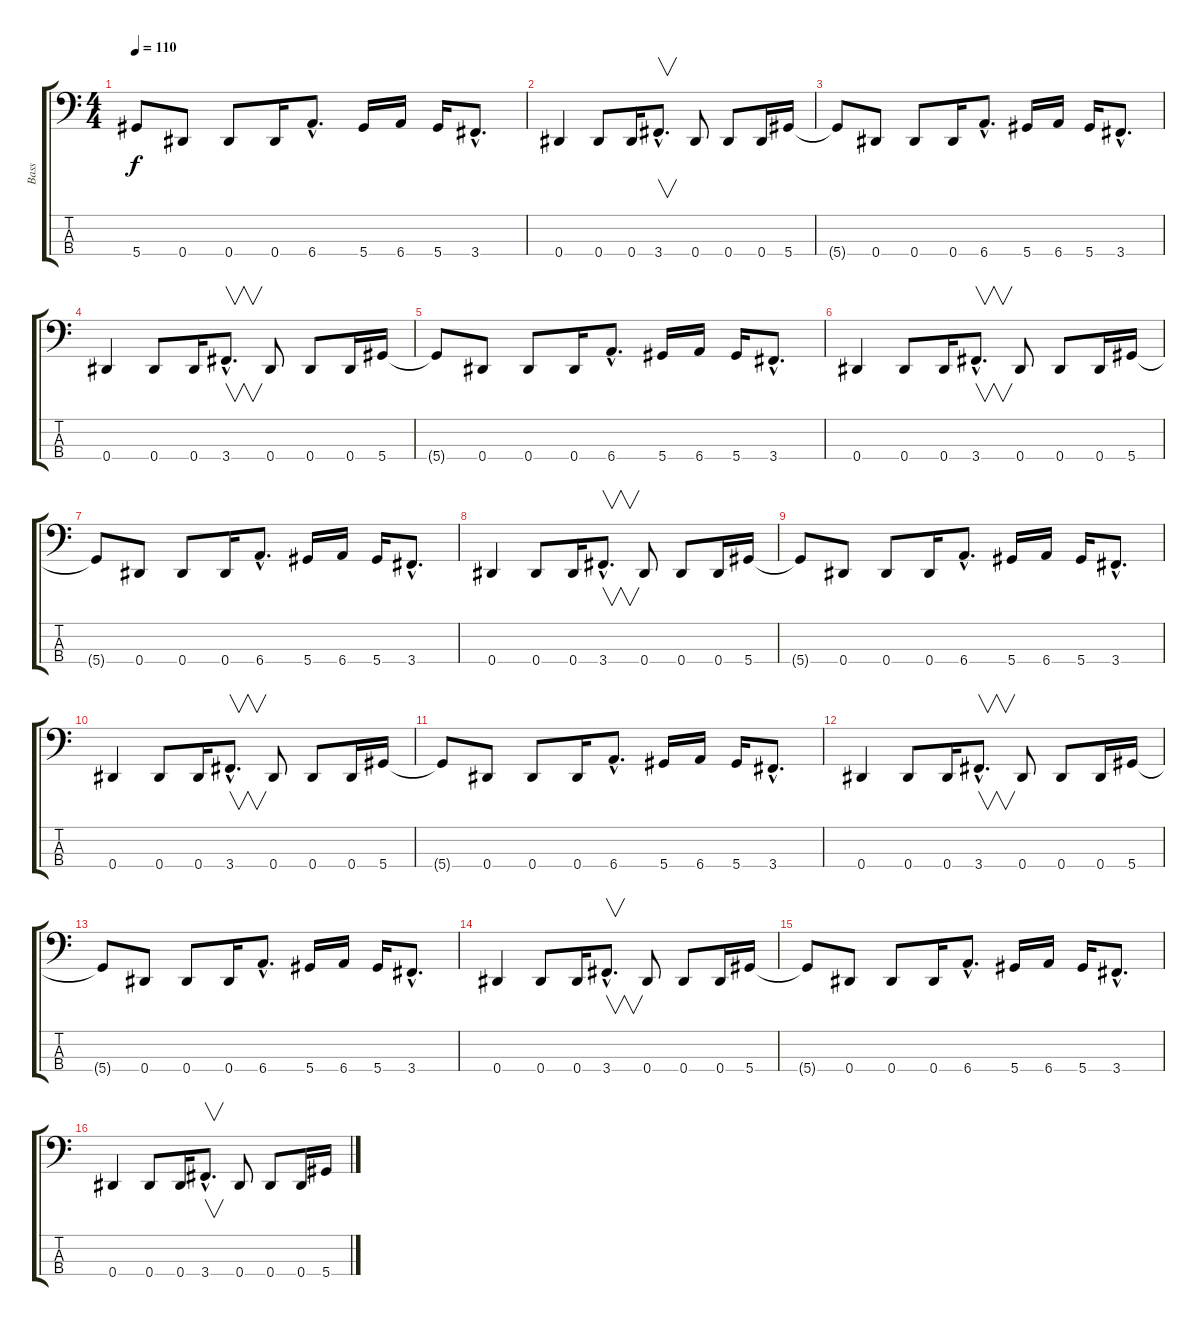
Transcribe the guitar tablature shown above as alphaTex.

\track ("Bass" "Bass") {instrument electricbassfinger}
\staff {score tabs}
\tuning (Gb2 Db2 Ab1 Eb1) {hide}
\ts (4 4)
\tempo 110
\clef f4
\ks c
5.4{t}.8{dy f} 0.4.8 0.4.8 0.4.16 6.4{hac}.8{d} 5.4.16 6.4.16 5.4.16 3.4{hac}.8{d} |
0.4.4 0.4.8 0.4.16 3.4{hac}.8{v d} 0.4.8 0.4.8 0.4.16 5.4.16 |
5.4{t}.8 0.4.8 0.4.8 0.4.16 6.4{hac}.8{d} 5.4.16 6.4.16 5.4.16 3.4{hac}.8{d} |
0.4.4 0.4.8 0.4.16 3.4{hac}.8{v d} 0.4.8 0.4.8 0.4.16 5.4.16 |
5.4{t}.8 0.4.8 0.4.8 0.4.16 6.4{hac}.8{d} 5.4.16 6.4.16 5.4.16 3.4{hac}.8{d} |
0.4.4 0.4.8 0.4.16 3.4{hac}.8{v d} 0.4.8 0.4.8 0.4.16 5.4.16 |
5.4{t}.8 0.4.8 0.4.8 0.4.16 6.4{hac}.8{d} 5.4.16 6.4.16 5.4.16 3.4{hac}.8{d} |
0.4.4 0.4.8 0.4.16 3.4{hac}.8{v d} 0.4.8 0.4.8 0.4.16 5.4.16 |
5.4{t}.8 0.4.8 0.4.8 0.4.16 6.4{hac}.8{d} 5.4.16 6.4.16 5.4.16 3.4{hac}.8{d} |
0.4.4 0.4.8 0.4.16 3.4{hac}.8{v d} 0.4.8 0.4.8 0.4.16 5.4.16 |
5.4{t}.8 0.4.8 0.4.8 0.4.16 6.4{hac}.8{d} 5.4.16 6.4.16 5.4.16 3.4{hac}.8{d} |
0.4.4 0.4.8 0.4.16 3.4{hac}.8{v d} 0.4.8 0.4.8 0.4.16 5.4.16 |
5.4{t}.8 0.4.8 0.4.8 0.4.16 6.4{hac}.8{d} 5.4.16 6.4.16 5.4.16 3.4{hac}.8{d} |
0.4.4 0.4.8 0.4.16 3.4{hac}.8{v d} 0.4.8 0.4.8 0.4.16 5.4.16 |
5.4{t}.8 0.4.8 0.4.8 0.4.16 6.4{hac}.8{d} 5.4.16 6.4.16 5.4.16 3.4{hac}.8{d} |
0.4.4 0.4.8 0.4.16 3.4{hac}.8{v d} 0.4.8 0.4.8 0.4.16 5.4.16
